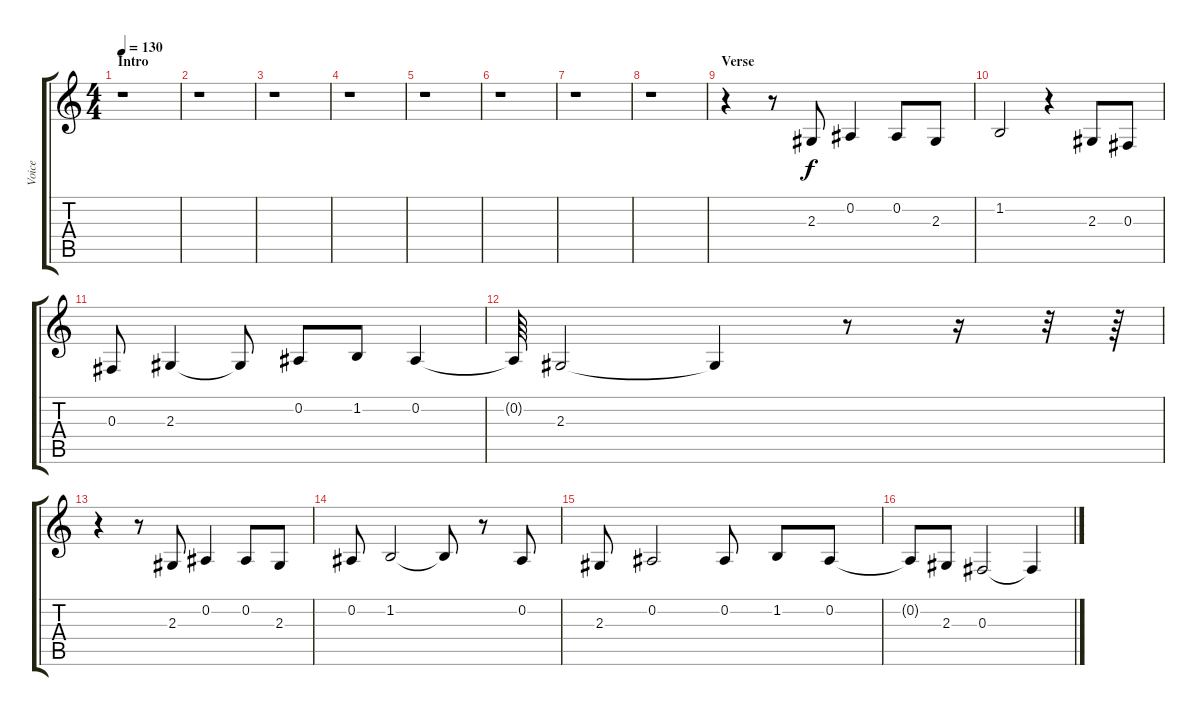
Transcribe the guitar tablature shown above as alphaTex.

\track ("Voice" "Voice") {instrument tenorsax}
\staff {score tabs}
\tuning (Eb4 Bb3 Gb3 Db3 Ab2 Eb2) {hide}
\ts (4 4)
\section ("" "Intro")
\tempo 130
\clef g2
\ks c
r.1{dy f instrument tenorsax} |
r.1 |
r.1 |
r.1 |
r.1 |
r.1 |
r.1 |
r.1 |
\section ("" "Verse")
r.4 r.8 2.3.8 0.2.4 0.2.8 2.3.8 |
1.2.2 r.4 2.3.8 0.3.8 |
0.3.8 2.3.4 2.3{t}.8 0.2.8 1.2.8 0.2.4 |
0.2{t}.64 2.3.2 2.3{t}.4 r.8 r.16 r.32 r.64 |
r.4 r.8 2.3.8 0.2.4 0.2.8 2.3.8 |
0.2.8 1.2.2 1.2{t}.8 r.8 0.2.8 |
2.3.8 0.2.2 0.2.8 1.2.8 0.2.8 |
0.2{t}.8 2.3.8 0.3.2 0.3{t}.4
